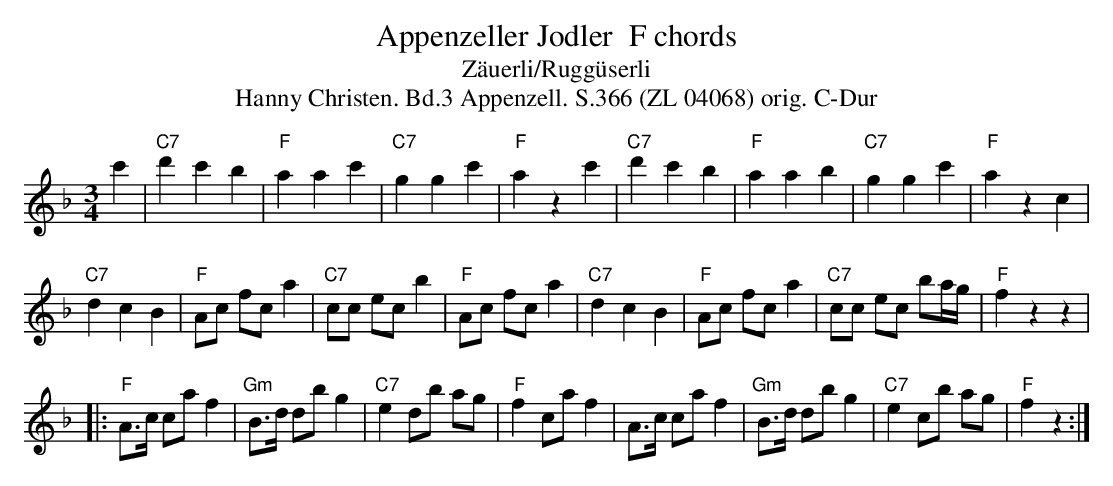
X:1
T:Appenzeller Jodler  F chords
T:Zäuerli/Ruggüserli
T:Hanny Christen. Bd.3 Appenzell. S.366 (ZL 04068) orig. C-Dur
M:3/4
L:1/4
K:Fmaj%%MIDI gchordon
c' | "C7"d' c' b | "F"a a c' | "C7"g g c' | "F"a z c' | "C7"d' c' b | "F"a a b | "C7"g g c' | "F"a z c |
"C7"d c B | [L:1/8] "F"Ac fc a2 | "C7"cc ec b2 | "F"Ac fc a2 |"C7"d2 c2 B2 | "F"Ac fc a2 | "C7"cc ec ba/2g/2 | "F"f2 z2 z2 |
|: "F"A>c ca f2 | "Gm"B>d db g2 | "C7"e2 db ag | "F"f2 ca f2 | \
A>c ca f2 | "Gm"B>d db g2 | "C7"e2 cb ag | "F"f2 z2 :|
